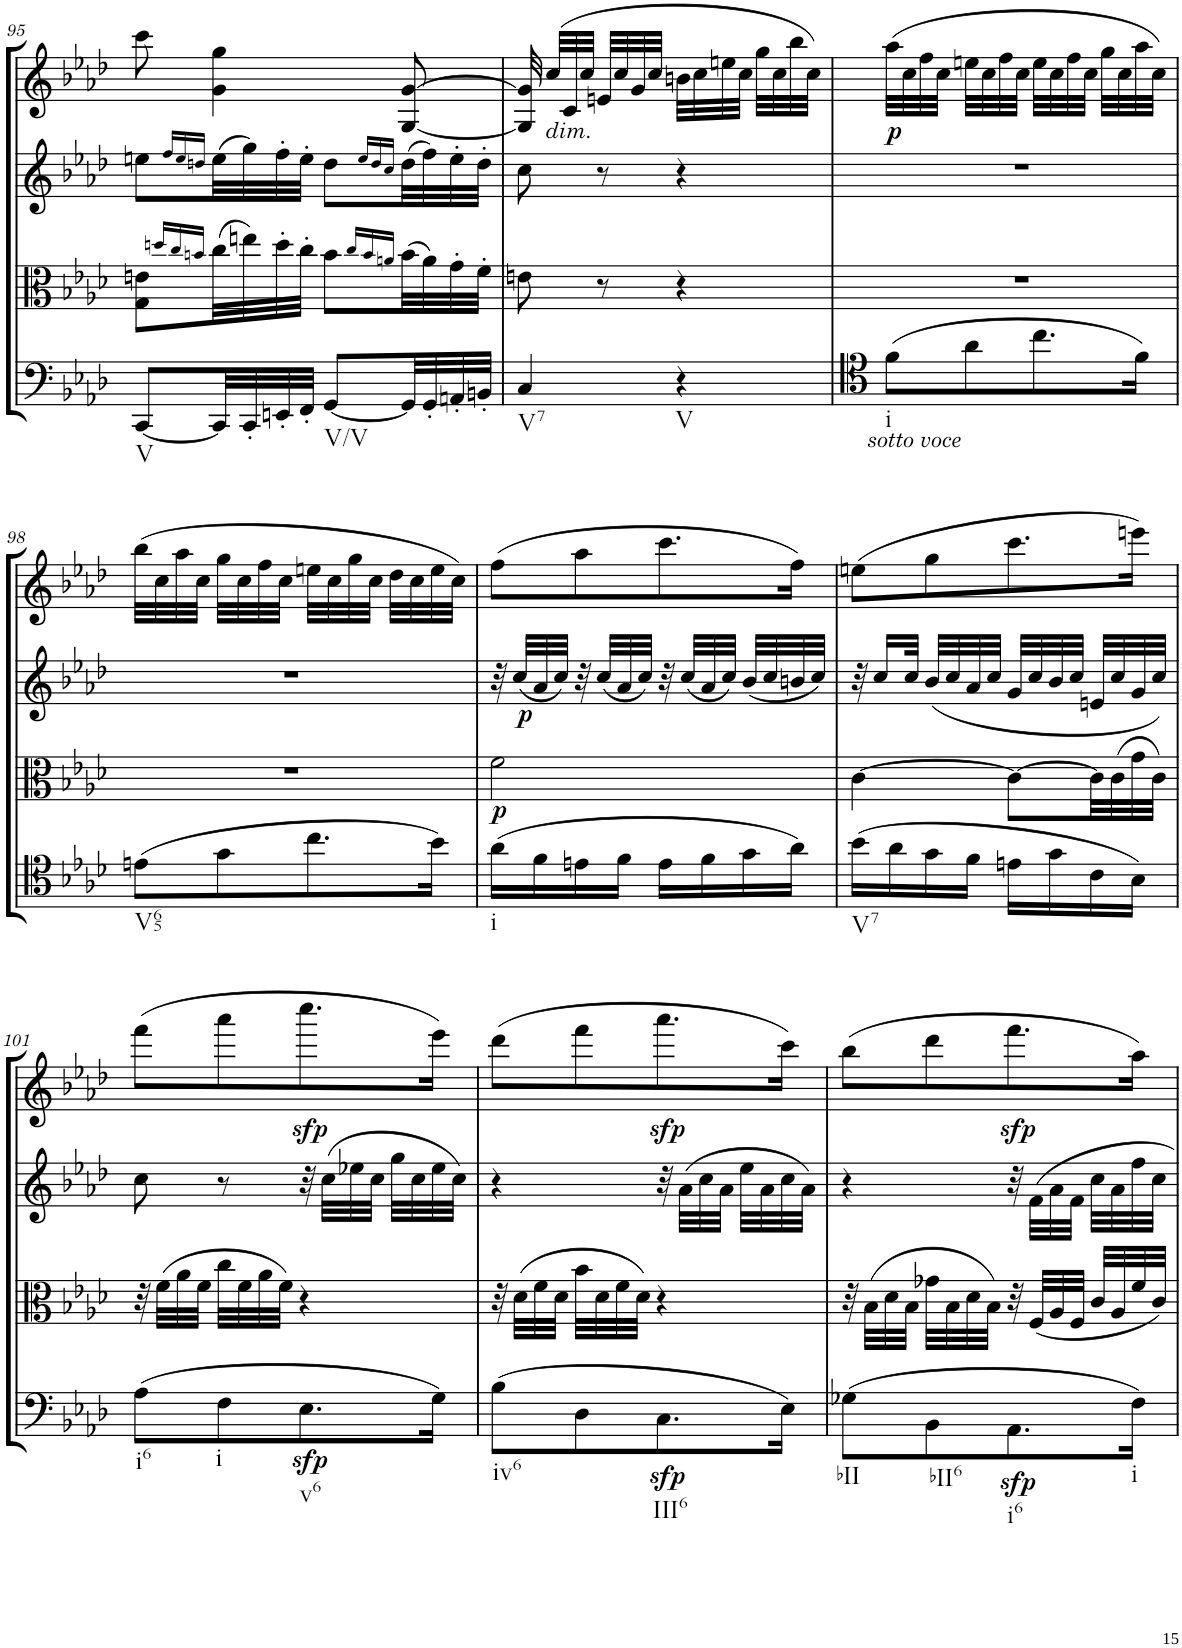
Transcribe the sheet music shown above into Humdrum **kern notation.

**kern	**dynam	**kern	**dynam	**kern	**dynam	**kern	**dynam
*part4	*part4	*part3	*part3	*part2	*part2	*part1	*part1
*staff4	*staff4	*staff3	*staff3	*staff2	*staff2	*staff1	*staff1
*I"Cello	*	*I"Viola	*	*I"2nd Violin	*	*I"1st Violin	*
*	*	*I'Vla	*	*I'Vln	*	*I'Vln	*
!!LO:PB:g=z
*clefC4	*	*clefC3	*	*clefG2	*	*clefG2	*
*k[b-e-a-d-]	*	*k[b-e-a-d-]	*	*k[b-e-a-d-]	*	*k[b-e-a-d-]	*
*f:	*	*f:	*	*f:	*	*f:	*
*M2/4	*	*M2/4	*	*M2/4	*	*M2/4	*
=95	=95	=95	=95	=95	=95	=95	=95
!LO:TX:b:t=V	!	!	!	!	!	!	!
[8CC/L	.	8G\ 8en\L	.	8een\L	.	8ccc\	.
.	.	16qddn/LL	.	16qff/LL	.	.	.
.	.	16qcc/	.	16qee/	.	.	.
.	.	16qbn/JJ	.	16qddn/JJ	.	.	.
32CC/LL]	.	(32cc\LL	.	(32ee\LL	.	4g\ 4gg\	.
32CC'/	.	32een\)	.	32gg\)	.	.	.
32EEn'/	.	32dd'\	.	32ff'\	.	.	.
32FF'/JJJ	.	32cc'\JJJ	.	32ee'\JJJ	.	.	.
!LO:TX:b:t=V/V	!	!	!	!	!	!	!
[8GG/L	.	8b\L	.	8dd\L	.	.	.
.	.	16qcc/LL	.	16qee/LL	.	.	.
.	.	16qb/	.	16qdd/	.	.	.
.	.	16qan/JJ	.	16qcc/JJ	.	.	.
32GG/LL]	.	(32b\LL	.	(32dd\LL	.	[8G/ [8g/	.
32GG'/	.	32a\)	.	32ff\)	.	.	.
32AAn'/	.	32g'\	.	32ee'\	.	.	.
32BBn'/JJJ	.	32f'\JJJ	.	32dd'\JJJ	.	.	.
=96	=96	=96	=96	=96	=96	=96	=96
!LO:TX:b:t=V7	!	!	!	!	!	!	!
4C/	.	8en\	.	8cc\	.	32G/] 32g/]	.
!	!	!	!	!	!	!LO:TX:b:i:t=dim.	!
.	.	.	.	.	.	(32cc/LLL	.
.	.	.	.	.	.	32c/	.
.	.	.	.	.	.	32cc/JJJ	.
.	.	8r	.	8r	.	32en/LLL	.
.	.	.	.	.	.	32cc/	.
.	.	.	.	.	.	32g/	.
.	.	.	.	.	.	32cc/JJJ	.
!LO:TX:b:t=V	!	!	!	!	!	!	!
4r	.	4r	.	4r	.	32bn\LLL	.
.	.	.	.	.	.	32cc\	.
.	.	.	.	.	.	32een\	.
.	.	.	.	.	.	32cc\JJJ	.
.	.	.	.	.	.	32gg\LLL	.
.	.	.	.	.	.	32cc\	.
.	.	.	.	.	.	32bb-\	.
.	.	.	.	.	.	32cc\JJJ)	.
=97	=97	=97	=97	=97	=97	=97	=97
!LO:TX:b:i:t=sotto voce	!	!	!	!	!	!	!
!LO:TX:b:t=i	!	!	!	!	!	!	!
!	!	!	!	!	!	!	!LO:DY:b
(8f\L	.	2r	.	2r	.	(32aa-\LLL	p
.	.	.	.	.	.	32cc\	.
.	.	.	.	.	.	32ff\	.
.	.	.	.	.	.	32cc\JJJ	.
8a-\	.	.	.	.	.	32een\LLL	.
.	.	.	.	.	.	32cc\	.
.	.	.	.	.	.	32ff\	.
.	.	.	.	.	.	32cc\JJJ	.
8.cc\	.	.	.	.	.	32ee\LLL	.
.	.	.	.	.	.	32cc\	.
.	.	.	.	.	.	32ff\	.
.	.	.	.	.	.	32cc\JJJ	.
.	.	.	.	.	.	32gg\LLL	.
.	.	.	.	.	.	32cc\	.
16f\Jk)	.	.	.	.	.	32aa-\	.
.	.	.	.	.	.	32cc\JJJ)	.
!!LO:LB:g=z
=98	=98	=98	=98	=98	=98	=98	=98
!LO:TX:b:t=V65	!	!	!	!	!	!	!
(8en\L	.	2r	.	2r	.	(32bb-\LLL	.
.	.	.	.	.	.	32cc\	.
.	.	.	.	.	.	32aa-\	.
.	.	.	.	.	.	32cc\JJJ	.
8g\	.	.	.	.	.	32gg\LLL	.
.	.	.	.	.	.	32cc\	.
.	.	.	.	.	.	32ff\	.
.	.	.	.	.	.	32cc\JJJ	.
8.cc\	.	.	.	.	.	32een\LLL	.
.	.	.	.	.	.	32cc\	.
.	.	.	.	.	.	32gg\	.
.	.	.	.	.	.	32cc\JJJ	.
.	.	.	.	.	.	32dd-\LLL	.
.	.	.	.	.	.	32cc\	.
16b-\Jk)	.	.	.	.	.	32ee\	.
.	.	.	.	.	.	32cc\JJJ)	.
=99	=99	=99	=99	=99	=99	=99	=99
!LO:TX:b:t=i	!	!	!	!	!	!	!
!	!	!	!LO:DY:b	!	!	!	!
(16a-\LL	.	2f\	p	32r	.	(8ff\L	.
!	!	!	!	!	!LO:DY:b	!	!
.	.	.	.	(32cc/LLL	p	.	.
16f\	.	.	.	32a-/	.	.	.
.	.	.	.	32cc/JJJ)	.	.	.
16en\	.	.	.	32r	.	8aa-\	.
.	.	.	.	(32cc/LLL	.	.	.
16f\JJ	.	.	.	32a-/	.	.	.
.	.	.	.	32cc/JJJ)	.	.	.
16e\LL	.	.	.	32r	.	8.ccc\	.
.	.	.	.	(32cc/LLL	.	.	.
16f\	.	.	.	32a-/	.	.	.
.	.	.	.	32cc/JJJ)	.	.	.
16g\	.	.	.	(32b-/LLL	.	.	.
.	.	.	.	32cc/	.	.	.
16a-\JJ)	.	.	.	32bn/	.	16ff\Jk)	.
.	.	.	.	32cc/JJJ)	.	.	.
=100	=100	=100	=100	=100	=100	=100	=100
!LO:TX:b:t=V7	!	!	!	!	!	!	!
(16b-\LL	.	[4c\	.	32r	.	(8een\L	.
.	.	.	.	16cc/LL	.	.	.
16a-\	.	.	.	.	.	.	.
.	.	.	.	32cc/JJk	.	.	.
16g\	.	.	.	(32b-/LLL	.	8gg\	.
.	.	.	.	32cc/	.	.	.
16f\JJ	.	.	.	32a-/	.	.	.
.	.	.	.	32cc/JJJ	.	.	.
16en\LL	.	8c\L_	.	32g/LLL	.	8.ccc\	.
.	.	.	.	32cc/	.	.	.
16g\	.	.	.	32b-/	.	.	.
.	.	.	.	32cc/JJJ	.	.	.
16c\	.	32c\LL]	.	32en/LLL	.	.	.
.	.	(32c\	.	32cc/	.	.	.
16B-\JJ)	.	32g\	.	32g/	.	16eeen\Jk)	.
.	.	32c\JJJ)	.	32cc/JJJ)	.	.	.
!!LO:LB:g=z
=101	=101	=101	=101	=101	=101	=101	=101
!LO:TX:b:t=i6	!	!	!	!	!	!	!
(8A-\L	.	32r	.	8cc\	.	(8fff\L	.
.	.	(32f\LLL	.	.	.	.	.
.	.	32a-\	.	.	.	.	.
.	.	32f\JJJ	.	.	.	.	.
!LO:TX:b:t=i	!	!	!	!	!	!	!
8F\	.	32cc\LLL	.	8r	.	8aaa-\	.
.	.	32f\	.	.	.	.	.
.	.	32a-\	.	.	.	.	.
.	.	32f\JJJ)	.	.	.	.	.
!LO:TX:b:t=v6	!	!	!	!	!	!	!
!	!LO:DY:b	!	!	!	!	!	!LO:DY:b
8.E-\	sfp	4r	.	32r	.	8.cccc\	sfp
.	.	.	.	(32cc\LLL	.	.	.
.	.	.	.	32ee-X\	.	.	.
.	.	.	.	32cc\JJJ	.	.	.
.	.	.	.	32gg\LLL	.	.	.
.	.	.	.	32cc\	.	.	.
16G\Jk)	.	.	.	32ee-\	.	16eee-\Jk)	.
.	.	.	.	32cc\JJJ)	.	.	.
=102	=102	=102	=102	=102	=102	=102	=102
!LO:TX:b:t=iv6	!	!	!	!	!	!	!
(8B-\L	.	32r	.	4r	.	(8ddd-\L	.
.	.	(32d-\LLL	.	.	.	.	.
.	.	32f\	.	.	.	.	.
.	.	32d-\JJJ	.	.	.	.	.
8D-\	.	32b-\LLL	.	.	.	8fff\	.
.	.	32d-\	.	.	.	.	.
.	.	32f\	.	.	.	.	.
.	.	32d-\JJJ)	.	.	.	.	.
!LO:TX:b:t=III6	!	!	!	!	!	!	!
!	!LO:DY:b	!	!	!	!	!	!LO:DY:b
8.C\	sfp	4r	.	32r	.	8.aaa-\	sfp
.	.	.	.	(32a-\LLL	.	.	.
.	.	.	.	32cc\	.	.	.
.	.	.	.	32a-\JJJ	.	.	.
.	.	.	.	32ee-\LLL	.	.	.
.	.	.	.	32a-\	.	.	.
16E-\Jk)	.	.	.	32cc\	.	16ccc\Jk)	.
.	.	.	.	32a-\JJJ)	.	.	.
=103	=103	=103	=103	=103	=103	=103	=103
!LO:TX:b:t=bII	!	!	!	!	!	!	!
(8G-X\L	.	32r	.	4r	.	(8bb-\L	.
.	.	(32B-\LLL	.	.	.	.	.
.	.	32d-\	.	.	.	.	.
.	.	32B-\JJJ	.	.	.	.	.
!LO:TX:b:t=bII6	!	!	!	!	!	!	!
8BB-\	.	32g-X\LLL	.	.	.	8ddd-\	.
.	.	32B-\	.	.	.	.	.
.	.	32d-\	.	.	.	.	.
.	.	32B-\JJJ)	.	.	.	.	.
!LO:TX:b:t=i6	!	!	!	!	!	!	!
!	!LO:DY:b	!	!	!	!	!	!LO:DY:b
8.AA-\	sfp	32r	.	32r	.	8.fff\	sfp
.	.	(32F/LLL	.	32f\LLL	.	.	.
.	.	32A-/	.	32a-\	.	.	.
.	.	32F/JJJ	.	32f\JJJ	.	.	.
.	.	32c/LLL	.	32cc\LLL	.	.	.
.	.	32A-/	.	32a-\	.	.	.
!LO:TX:b:t=i	!	!	!	!	!	!	!
16F\Jk)	.	32f/	.	32ff\	.	16aa-\Jk)	.
.	.	32c/JJJ)	.	32cc\JJJ	.	.	.
=	=	=	=	=	=	=	=
*-	*-	*-	*-	*-	*-	*-	*-
